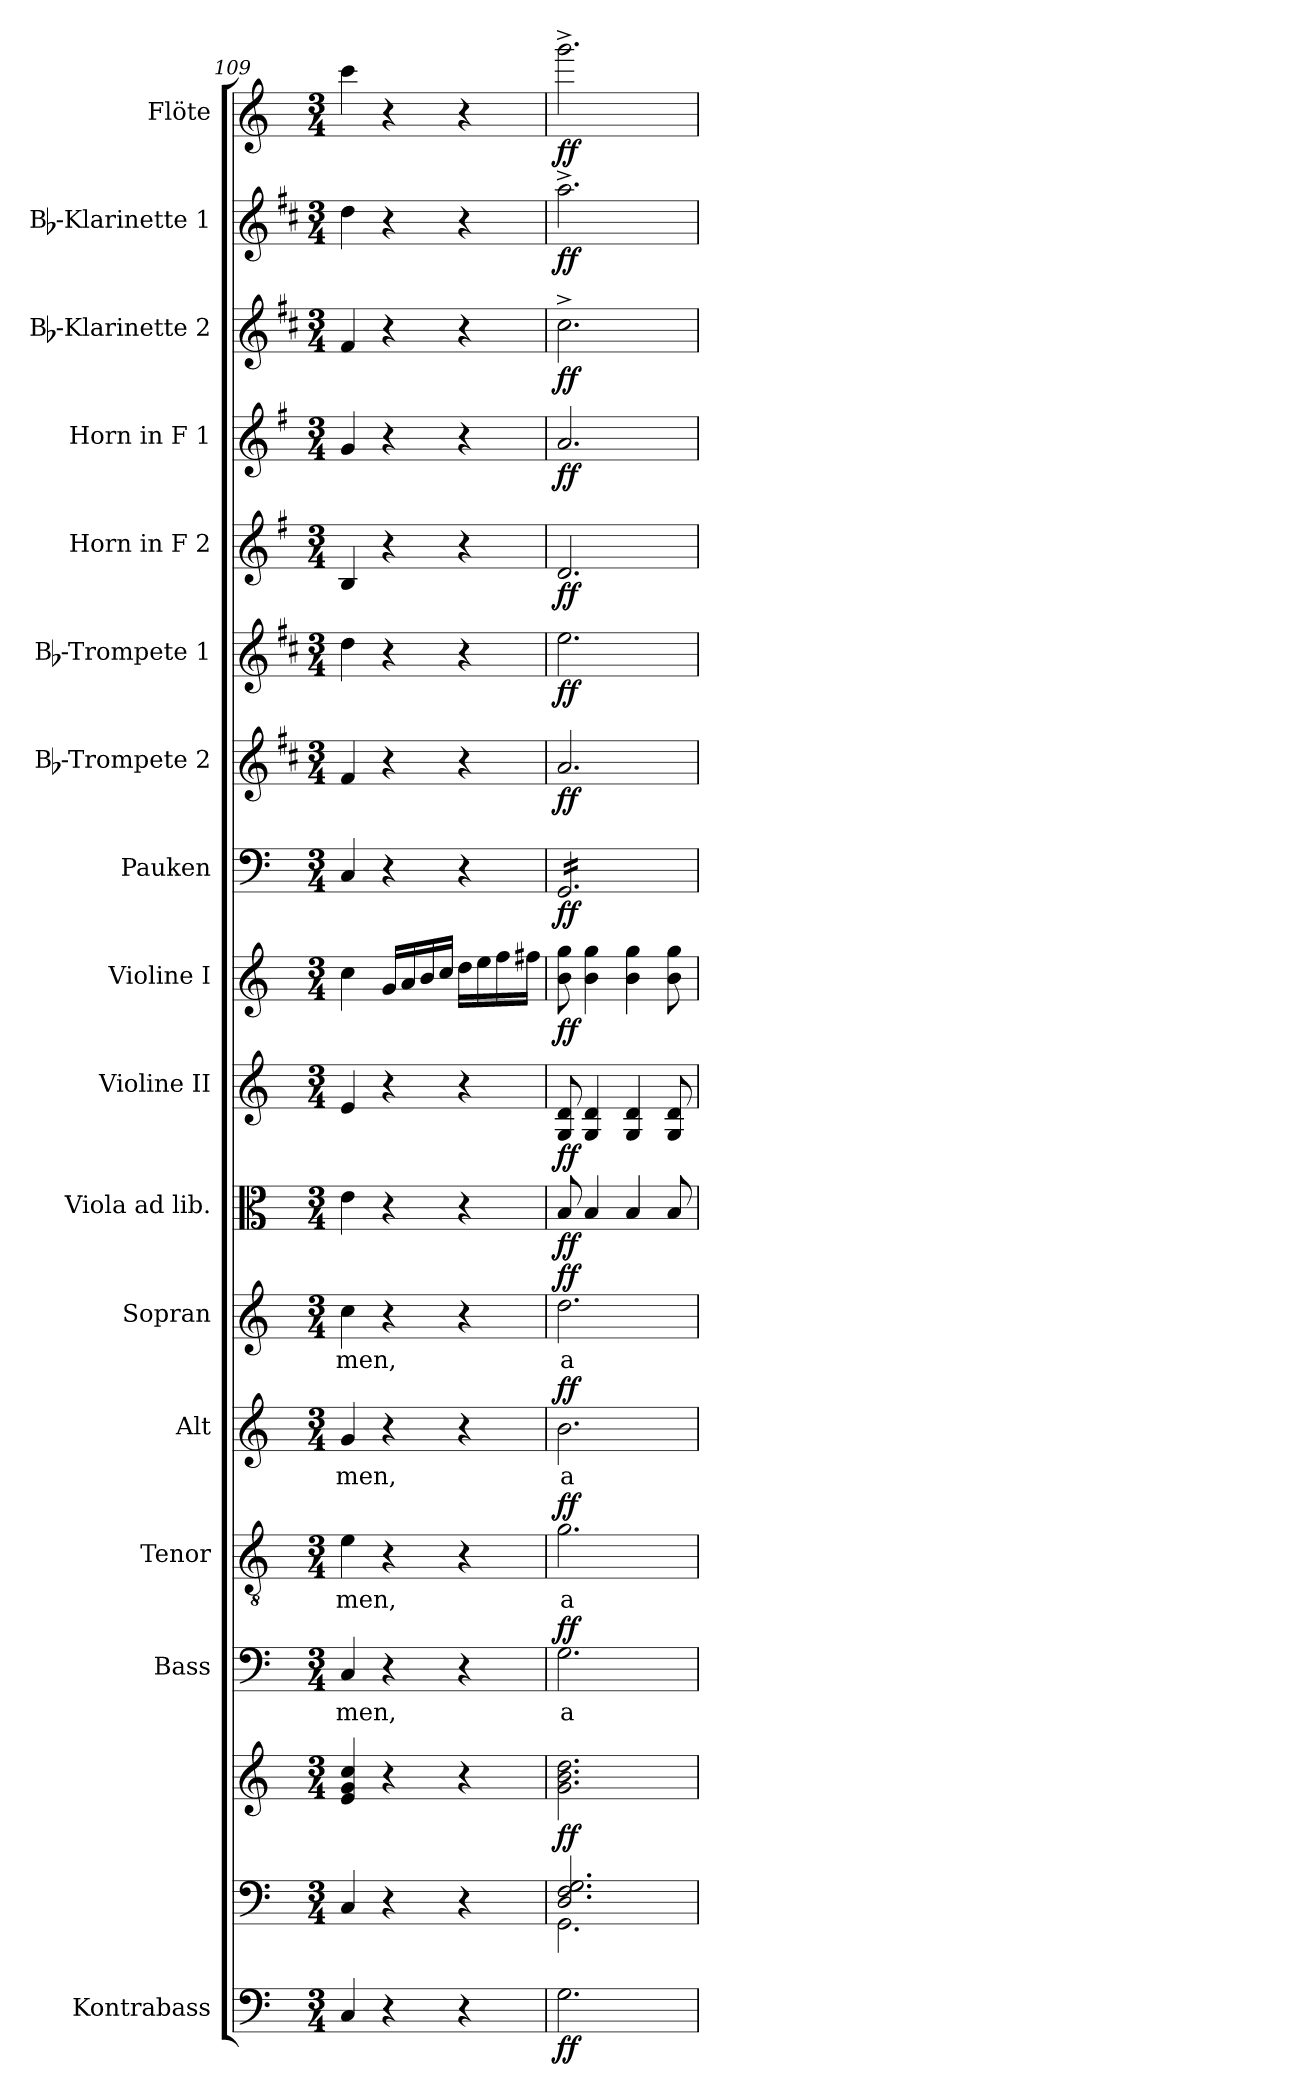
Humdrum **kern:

**kern	**dynam	**kern	**kern	**dynam	**kern	**text	**dynam	**kern	**text	**dynam	**kern	**text	**dynam	**kern	**text	**dynam	**kern	**dynam	**kern	**dynam	**kern	**dynam	**kern	**dynam	**kern	**dynam	**kern	**dynam	**kern	**dynam	**kern	**dynam	**kern	**dynam	**kern	**dynam	**kern	**dynam
*part17	*part17	*part16	*part16	*part16	*part15	*part15	*part15	*part14	*part14	*part14	*part13	*part13	*part13	*part12	*part12	*part12	*part11	*part11	*part10	*part10	*part9	*part9	*part8	*part8	*part7	*part7	*part6	*part6	*part5	*part5	*part4	*part4	*part3	*part3	*part2	*part2	*part1	*part1
*staff18	*staff18	*staff17	*staff16	*staff16/17	*staff15	*staff15	*staff15	*staff14	*staff14	*staff14	*staff13	*staff13	*staff13	*staff12	*staff12	*staff12	*staff11	*staff11	*staff10	*staff10	*staff9	*staff9	*staff8	*staff8	*staff7	*staff7	*staff6	*staff6	*staff5	*staff5	*staff4	*staff4	*staff3	*staff3	*staff2	*staff2	*staff1	*staff1
*I"Kontrabass	*	*	*	*	*I"Bass	*	*	*I"Tenor	*	*	*I"Alt	*	*	*I"Sopran	*	*	*I"Viola ad lib.	*	*I"Violine II	*	*I"Violine I	*	*I"Pauken	*	*I"Bb-Trompete 2	*	*I"Bb-Trompete 1	*	*I"Horn in F 2	*	*I"Horn in F 1	*	*I"Bb-Klarinette 2	*	*I"Bb-Klarinette 1	*	*I"Flöte	*
*I'Kb.	*	*	*	*	*I'B.	*	*	*I'T.	*	*	*I'A.	*	*	*I'S.	*	*	*I'Vla.	*	*I'Vl. II	*	*I'Vl. I	*	*I'Pk.	*	*I'Bb Trp. 2	*	*I'Bb Trp. 1	*	*	*	*	*	*I'Bb Kl. 2	*	*I'Bb Kl. 1	*	*I'Fl.	*
*clefF4	*	*clefF4	*clefG2	*	*clefF4	*	*	*clefGv2	*	*	*clefG2	*	*	*clefG2	*	*	*clefC3	*	*clefG2	*	*clefG2	*	*clefF4	*	*clefG2	*	*clefG2	*	*clefG2	*	*clefG2	*	*clefG2	*	*clefG2	*	*clefG2	*
*ITrd7c12	*	*	*	*	*	*	*	*	*	*	*	*	*	*	*	*	*	*	*	*	*	*	*	*	*ITrd1c2	*	*ITrd1c2	*	*ITrd4c7	*	*ITrd4c7	*	*ITrd1c2	*	*ITrd1c2	*	*	*
*k[]	*	*k[]	*k[]	*	*k[]	*	*	*k[]	*	*	*k[]	*	*	*k[]	*	*	*k[]	*	*k[]	*	*k[]	*	*k[]	*	*k[]	*	*k[]	*	*k[]	*	*k[]	*	*k[]	*	*k[]	*	*k[]	*
*C:	*	*C:	*C:	*	*C:	*	*	*C:	*	*	*C:	*	*	*C:	*	*	*C:	*	*C:	*	*C:	*	*C:	*	*C:	*	*C:	*	*C:	*	*C:	*	*C:	*	*C:	*	*C:	*
*M3/4	*	*M3/4	*M3/4	*	*M3/4	*	*	*M3/4	*	*	*M3/4	*	*	*M3/4	*	*	*M3/4	*	*M3/4	*	*M3/4	*	*M3/4	*	*M3/4	*	*M3/4	*	*M3/4	*	*M3/4	*	*M3/4	*	*M3/4	*	*M3/4	*
=109	=109	=109	=109	=109	=109	=109	=109	=109	=109	=109	=109	=109	=109	=109	=109	=109	=109	=109	=109	=109	=109	=109	=109	=109	=109	=109	=109	=109	=109	=109	=109	=109	=109	=109	=109	=109	=109	=109
!	!	!	!	!	!	!LO:LY:b	!	!	!LO:LY:b	!	!	!LO:LY:b	!	!	!LO:LY:b	!	!	!	!	!	!	!	!	!	!	!	!	!	!	!	!	!	!	!	!	!	!	!
4CC/	.	4C/	4e/ 4g/ 4cc/	.	4C/	-men,	.	4e\	-men,	.	4g/	-men,	.	4cc\	-men,	.	4e\	.	4e/	.	4cc\	.	4C/	.	4e/	.	4cc\	.	4E/	.	4c/	.	4e/	.	4cc\	.	4ccc\	.
4r	.	4r	4r	.	4r	.	.	4r	.	.	4r	.	.	4r	.	.	4r	.	4r	.	16g/LL	.	4r	.	4r	.	4r	.	4r	.	4r	.	4r	.	4r	.	4r	.
.	.	.	.	.	.	.	.	.	.	.	.	.	.	.	.	.	.	.	.	.	16a/	.	.	.	.	.	.	.	.	.	.	.	.	.	.	.	.	.
.	.	.	.	.	.	.	.	.	.	.	.	.	.	.	.	.	.	.	.	.	16b/	.	.	.	.	.	.	.	.	.	.	.	.	.	.	.	.	.
.	.	.	.	.	.	.	.	.	.	.	.	.	.	.	.	.	.	.	.	.	16cc/JJ	.	.	.	.	.	.	.	.	.	.	.	.	.	.	.	.	.
4r	.	4r	4r	.	4r	.	.	4r	.	.	4r	.	.	4r	.	.	4r	.	4r	.	16dd\LL	.	4r	.	4r	.	4r	.	4r	.	4r	.	4r	.	4r	.	4r	.
.	.	.	.	.	.	.	.	.	.	.	.	.	.	.	.	.	.	.	.	.	16ee\	.	.	.	.	.	.	.	.	.	.	.	.	.	.	.	.	.
.	.	.	.	.	.	.	.	.	.	.	.	.	.	.	.	.	.	.	.	.	16ff\	.	.	.	.	.	.	.	.	.	.	.	.	.	.	.	.	.
.	.	.	.	.	.	.	.	.	.	.	.	.	.	.	.	.	.	.	.	.	16ff#X\JJ	.	.	.	.	.	.	.	.	.	.	.	.	.	.	.	.	.
=110	=110	=110	=110	=110	=110	=110	=110	=110	=110	=110	=110	=110	=110	=110	=110	=110	=110	=110	=110	=110	=110	=110	=110	=110	=110	=110	=110	=110	=110	=110	=110	=110	=110	=110	=110	=110	=110	=110
*	*	*^	*	*	*	*	*	*	*	*	*	*	*	*	*	*	*	*	*	*	*	*	*	*	*	*	*	*	*	*	*	*	*	*	*	*	*	*
!	!LO:DY:b	!	!	!	!LO:DY:b	!	!LO:LY:b	!LO:DY:a	!	!LO:LY:b	!LO:DY:a	!	!LO:LY:b	!LO:DY:a	!	!LO:LY:b	!LO:DY:a	!	!LO:DY:b	!	!LO:DY:b	!	!LO:DY:b	!	!LO:DY:b	!	!LO:DY:b	!	!LO:DY:b	!	!LO:DY:b	!	!LO:DY:b	!	!LO:DY:b	!	!LO:DY:b	!	!LO:DY:b
*	*	*	*	*	*	*	*	*	*	*	*	*	*	*	*	*	*	*	*	*	*	*	*	*tremolo	*	*	*	*	*	*	*	*	*	*	*	*	*	*	*
2.GG\	ff	2.D/ 2.F/ 2.G/	2.GG\	2.g\ 2.b\ 2.dd\	ff	2.G\	a-	ff	2.g\	a-	ff	2.b\	a-	ff	2.dd\	a-	ff	8B/	ff	8G/ 8d/	ff	8b\ 8gg\	ff	16GG/LL	ff	2.g/	ff	2.dd\	ff	2.G/	ff	2.d/	ff	2.b^>\	ff	2.gg^>\	ff	2.ggg^>\	ff
.	.	.	.	.	.	.	.	.	.	.	.	.	.	.	.	.	.	.	.	.	.	.	.	16GG/	.	.	.	.	.	.	.	.	.	.	.	.	.	.	.
.	.	.	.	.	.	.	.	.	.	.	.	.	.	.	.	.	.	4B/	.	4G/ 4d/	.	4b\ 4gg\	.	16GG/	.	.	.	.	.	.	.	.	.	.	.	.	.	.	.
.	.	.	.	.	.	.	.	.	.	.	.	.	.	.	.	.	.	.	.	.	.	.	.	16GG/	.	.	.	.	.	.	.	.	.	.	.	.	.	.	.
.	.	.	.	.	.	.	.	.	.	.	.	.	.	.	.	.	.	.	.	.	.	.	.	16GG/	.	.	.	.	.	.	.	.	.	.	.	.	.	.	.
.	.	.	.	.	.	.	.	.	.	.	.	.	.	.	.	.	.	.	.	.	.	.	.	16GG/	.	.	.	.	.	.	.	.	.	.	.	.	.	.	.
.	.	.	.	.	.	.	.	.	.	.	.	.	.	.	.	.	.	4B/	.	4G/ 4d/	.	4b\ 4gg\	.	16GG/	.	.	.	.	.	.	.	.	.	.	.	.	.	.	.
.	.	.	.	.	.	.	.	.	.	.	.	.	.	.	.	.	.	.	.	.	.	.	.	16GG/	.	.	.	.	.	.	.	.	.	.	.	.	.	.	.
.	.	.	.	.	.	.	.	.	.	.	.	.	.	.	.	.	.	.	.	.	.	.	.	16GG/	.	.	.	.	.	.	.	.	.	.	.	.	.	.	.
.	.	.	.	.	.	.	.	.	.	.	.	.	.	.	.	.	.	.	.	.	.	.	.	16GG/	.	.	.	.	.	.	.	.	.	.	.	.	.	.	.
.	.	.	.	.	.	.	.	.	.	.	.	.	.	.	.	.	.	8B/	.	8G/ 8d/	.	8b\ 8gg\	.	16GG/	.	.	.	.	.	.	.	.	.	.	.	.	.	.	.
.	.	.	.	.	.	.	.	.	.	.	.	.	.	.	.	.	.	.	.	.	.	.	.	16GG/JJ	.	.	.	.	.	.	.	.	.	.	.	.	.	.	.
*	*	*	*	*	*	*	*	*	*	*	*	*	*	*	*	*	*	*	*	*	*	*	*	*Xtremolo	*	*	*	*	*	*	*	*	*	*	*	*	*	*	*
*	*	*v	*v	*	*	*	*	*	*	*	*	*	*	*	*	*	*	*	*	*	*	*	*	*	*	*	*	*	*	*	*	*	*	*	*	*	*	*	*
=	=	=	=	=	=	=	=	=	=	=	=	=	=	=	=	=	=	=	=	=	=	=	=	=	=	=	=	=	=	=	=	=	=	=	=	=	=	=
*-	*-	*-	*-	*-	*-	*-	*-	*-	*-	*-	*-	*-	*-	*-	*-	*-	*-	*-	*-	*-	*-	*-	*-	*-	*-	*-	*-	*-	*-	*-	*-	*-	*-	*-	*-	*-	*-	*-
